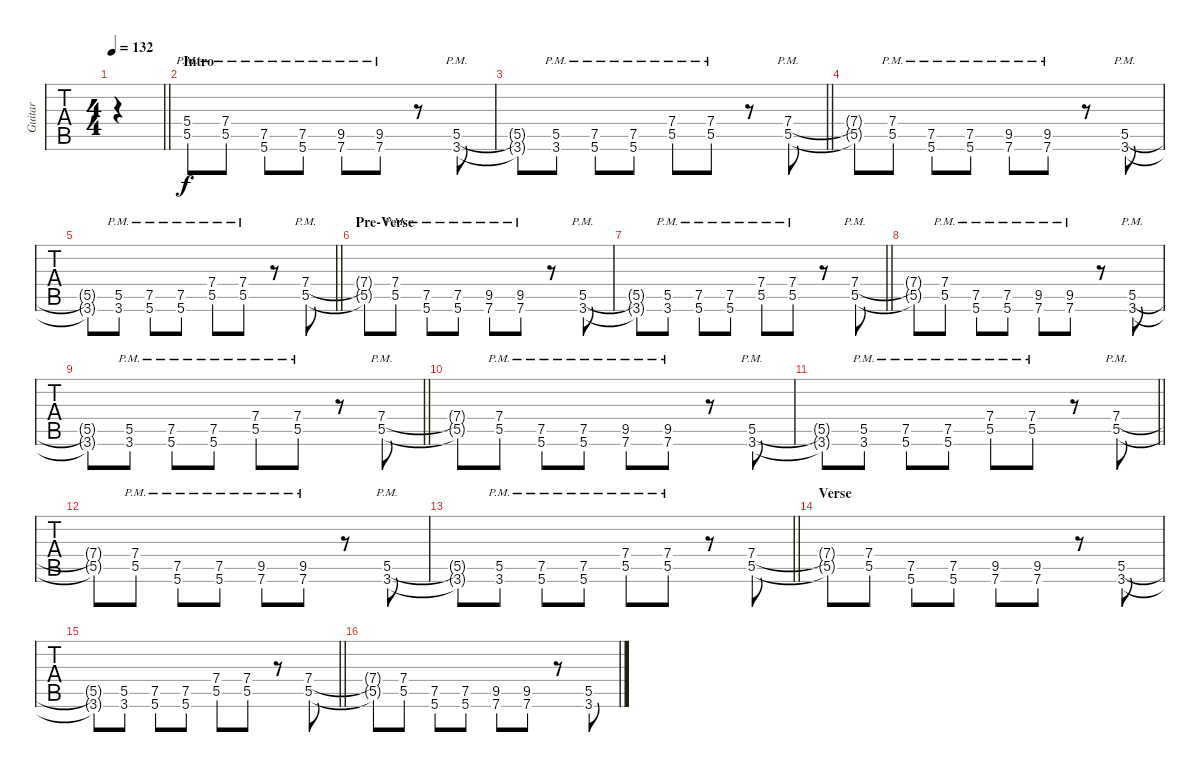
\track ("Guitar" "Guitar") {instrument overdrivenguitar}
\staff {tabs}
\tuning (E4 B3 G3 D3 A2 E2) {hide}
\ts (4 4)
\tempo 132
\clef g2
\barLineRight lightlight
\ks c
|
\section ("" "Intro")
\ks d
(5.4 5.5{pm}).8 (7.4{pm} 5.5{pm}).8 (7.5{pm} 5.6{pm}).8 (7.5{pm} 5.6{pm}).8 (9.5{pm} 7.6{pm}).8 (9.5{pm} 7.6{pm}).8 r.8 (5.5{pm} 3.6{pm}).8 |
\barLineRight lightlight
(5.5{t} 3.6{t}).8 (5.5{pm} 3.6{pm}).8 (7.5{pm} 5.6{pm}).8 (7.5{pm} 5.6{pm}).8 (7.4{pm} 5.5{pm}).8 (7.4{pm} 5.5{pm}).8 r.8 (7.4{pm} 5.5{pm}).8 |
(7.4{t} 5.5{t}).8 (7.4{pm} 5.5{pm}).8 (7.5{pm} 5.6{pm}).8 (7.5{pm} 5.6{pm}).8 (9.5{pm} 7.6{pm}).8 (9.5{pm} 7.6{pm}).8 r.8 (5.5{pm} 3.6{pm}).8 |
\barLineRight lightlight
(5.5{t} 3.6{t}).8 (5.5{pm} 3.6{pm}).8 (7.5{pm} 5.6{pm}).8 (7.5{pm} 5.6{pm}).8 (7.4{pm} 5.5{pm}).8 (7.4{pm} 5.5{pm}).8 r.8 (7.4{pm} 5.5{pm}).8 |
\section ("" "Pre-Verse")
(7.4{t} 5.5{t}).8 (7.4{pm} 5.5{pm}).8 (7.5{pm} 5.6{pm}).8 (7.5{pm} 5.6{pm}).8 (9.5{pm} 7.6{pm}).8 (9.5{pm} 7.6{pm}).8 r.8 (5.5{pm} 3.6{pm}).8 |
\barLineRight lightlight
(5.5{t} 3.6{t}).8 (5.5{pm} 3.6{pm}).8 (7.5{pm} 5.6{pm}).8 (7.5{pm} 5.6{pm}).8 (7.4{pm} 5.5{pm}).8 (7.4{pm} 5.5{pm}).8 r.8 (7.4{pm} 5.5{pm}).8 |
(7.4{t} 5.5{t}).8 (7.4{pm} 5.5{pm}).8 (7.5{pm} 5.6{pm}).8 (7.5{pm} 5.6{pm}).8 (9.5{pm} 7.6{pm}).8 (9.5{pm} 7.6{pm}).8 r.8 (5.5{pm} 3.6{pm}).8 |
\barLineRight lightlight
(5.5{t} 3.6{t}).8 (5.5{pm} 3.6{pm}).8 (7.5{pm} 5.6{pm}).8 (7.5{pm} 5.6{pm}).8 (7.4{pm} 5.5{pm}).8 (7.4{pm} 5.5{pm}).8 r.8 (7.4{pm} 5.5{pm}).8 |
(7.4{t} 5.5{t}).8 (7.4{pm} 5.5{pm}).8 (7.5{pm} 5.6{pm}).8 (7.5{pm} 5.6{pm}).8 (9.5{pm} 7.6{pm}).8 (9.5{pm} 7.6{pm}).8 r.8 (5.5{pm} 3.6{pm}).8 |
\barLineRight lightlight
(5.5{t} 3.6{t}).8 (5.5{pm} 3.6{pm}).8 (7.5{pm} 5.6{pm}).8 (7.5{pm} 5.6{pm}).8 (7.4{pm} 5.5{pm}).8 (7.4{pm} 5.5{pm}).8 r.8 (7.4{pm} 5.5{pm}).8 |
(7.4{t} 5.5{t}).8 (7.4{pm} 5.5{pm}).8 (7.5{pm} 5.6{pm}).8 (7.5{pm} 5.6{pm}).8 (9.5{pm} 7.6{pm}).8 (9.5{pm} 7.6{pm}).8 r.8 (5.5{pm} 3.6{pm}).8 |
\barLineRight lightlight
(5.5{t} 3.6{t}).8 (5.5{pm} 3.6{pm}).8 (7.5{pm} 5.6{pm}).8 (7.5{pm} 5.6{pm}).8 (7.4{pm} 5.5{pm}).8 (7.4{pm} 5.5{pm}).8 r.8 (7.4 5.5).8 |
\section ("" "Verse")
(7.4{t} 5.5{t}).8 (7.4 5.5).8 (7.5 5.6).8 (7.5 5.6).8 (9.5 7.6).8 (9.5 7.6).8 r.8 (5.5 3.6).8 |
\barLineRight lightlight
(5.5{t} 3.6{t}).8 (5.5 3.6).8 (7.5 5.6).8 (7.5 5.6).8 (7.4 5.5).8 (7.4 5.5).8 r.8 (7.4 5.5).8 |
(7.4{t} 5.5{t}).8 (7.4 5.5).8 (7.5 5.6).8 (7.5 5.6).8 (9.5 7.6).8 (9.5 7.6).8 r.8 (5.5 3.6).8
